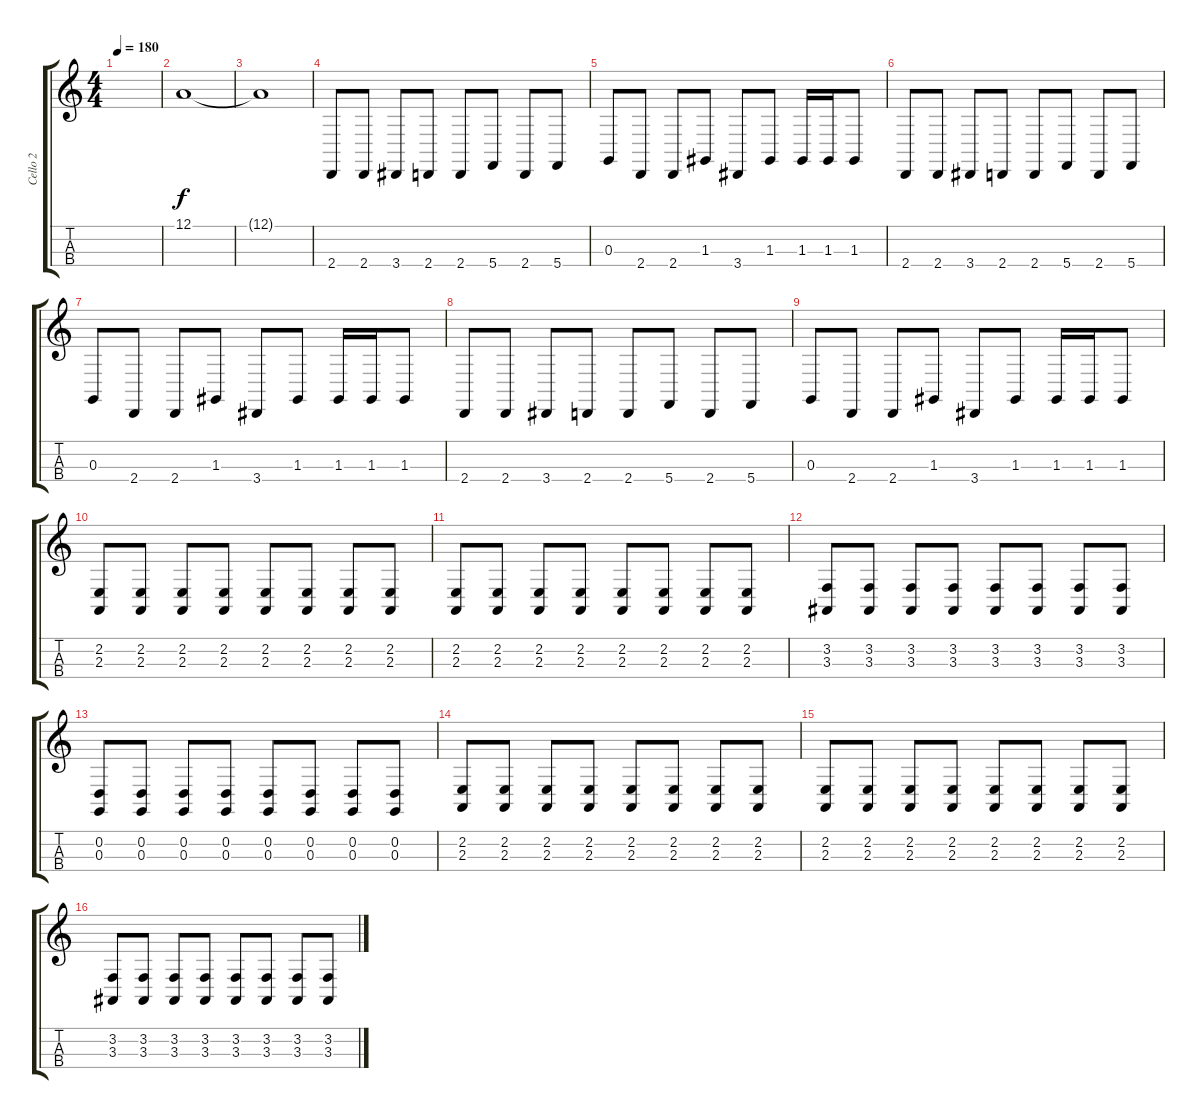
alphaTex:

\track ("Cello 2" "Cello 2") {instrument cello}
\staff {score tabs}
\tuning (A3 D3 G2 C2) {hide}
\ts (4 4)
\tempo 180
\clef g2
\ks c
|
12.1.1 |
12.1{t}.1 |
2.4.8 2.4.8 3.4.8 2.4.8 2.4.8 5.4.8 2.4.8 5.4.8 |
0.3.8 2.4.8 2.4.8 1.3.8 3.4.8 1.3.8 1.3.16 1.3.16 1.3.8 |
2.4.8 2.4.8 3.4.8 2.4.8 2.4.8 5.4.8 2.4.8 5.4.8 |
0.3.8 2.4.8 2.4.8 1.3.8 3.4.8 1.3.8 1.3.16 1.3.16 1.3.8 |
2.4.8 2.4.8 3.4.8 2.4.8 2.4.8 5.4.8 2.4.8 5.4.8 |
0.3.8 2.4.8 2.4.8 1.3.8 3.4.8 1.3.8 1.3.16 1.3.16 1.3.8 |
(2.2 2.3).8 (2.2 2.3).8 (2.2 2.3).8 (2.2 2.3).8 (2.2 2.3).8 (2.2 2.3).8 (2.2 2.3).8 (2.2 2.3).8 |
(2.2 2.3).8 (2.2 2.3).8 (2.2 2.3).8 (2.2 2.3).8 (2.2 2.3).8 (2.2 2.3).8 (2.2 2.3).8 (2.2 2.3).8 |
(3.2 3.3).8 (3.2 3.3).8 (3.2 3.3).8 (3.2 3.3).8 (3.2 3.3).8 (3.2 3.3).8 (3.2 3.3).8 (3.2 3.3).8 |
(0.2 0.3).8 (0.2 0.3).8 (0.2 0.3).8 (0.2 0.3).8 (0.2 0.3).8 (0.2 0.3).8 (0.2 0.3).8 (0.2 0.3).8 |
(2.2 2.3).8 (2.2 2.3).8 (2.2 2.3).8 (2.2 2.3).8 (2.2 2.3).8 (2.2 2.3).8 (2.2 2.3).8 (2.2 2.3).8 |
(2.2 2.3).8 (2.2 2.3).8 (2.2 2.3).8 (2.2 2.3).8 (2.2 2.3).8 (2.2 2.3).8 (2.2 2.3).8 (2.2 2.3).8 |
(3.2 3.3).8 (3.2 3.3).8 (3.2 3.3).8 (3.2 3.3).8 (3.2 3.3).8 (3.2 3.3).8 (3.2 3.3).8 (3.2 3.3).8
